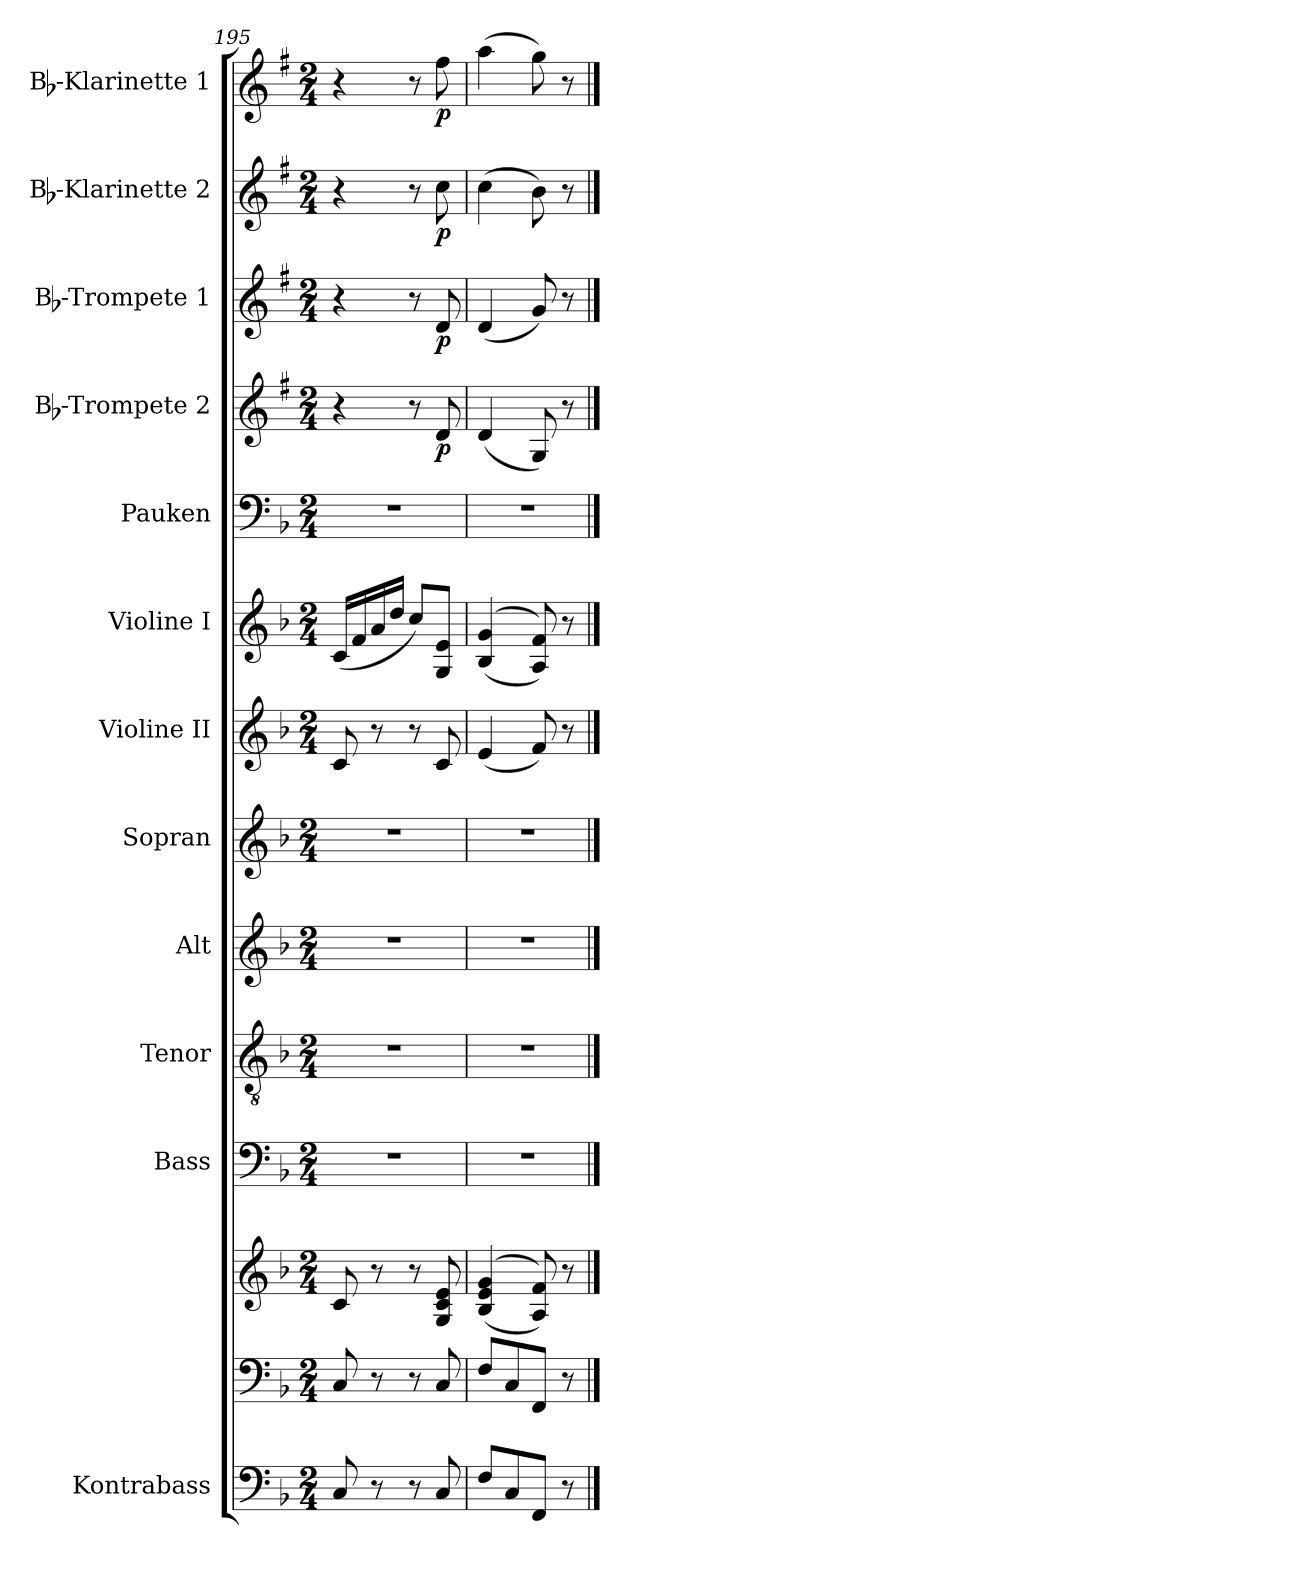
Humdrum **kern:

**kern	**kern	**kern	**kern	**kern	**kern	**kern	**kern	**kern	**kern	**kern	**dynam	**kern	**dynam	**kern	**dynam	**kern	**dynam
*part13	*part12	*part12	*part11	*part10	*part9	*part8	*part7	*part6	*part5	*part4	*part4	*part3	*part3	*part2	*part2	*part1	*part1
*staff14	*staff13	*staff12	*staff11	*staff10	*staff9	*staff8	*staff7	*staff6	*staff5	*staff4	*staff4	*staff3	*staff3	*staff2	*staff2	*staff1	*staff1
*I"Kontrabass	*	*	*I"Bass	*I"Tenor	*I"Alt	*I"Sopran	*I"Violine II	*I"Violine I	*I"Pauken	*I"Bb-Trompete 2	*	*I"Bb-Trompete 1	*	*I"Bb-Klarinette 2	*	*I"Bb-Klarinette 1	*
*I'Kb.	*	*	*I'B.	*I'T.	*I'A.	*I'S.	*I'Vl. II	*I'Vl. I	*I'Pk.	*I'Bb Trp. 2	*	*I'Bb Trp. 1	*	*I'Bb Kl. 2	*	*I'Bb Kl. 1	*
*clefF4	*clefF4	*clefG2	*clefF4	*clefGv2	*clefG2	*clefG2	*clefG2	*clefG2	*clefF4	*clefG2	*	*clefG2	*	*clefG2	*	*clefG2	*
*ITrd7c12	*	*	*	*	*	*	*	*	*	*ITrd1c2	*	*ITrd1c2	*	*ITrd1c2	*	*ITrd1c2	*
*k[b-]	*k[b-]	*k[b-]	*k[b-]	*k[b-]	*k[b-]	*k[b-]	*k[b-]	*k[b-]	*k[b-]	*k[b-]	*	*k[b-]	*	*k[b-]	*	*k[b-]	*
*F:	*F:	*F:	*F:	*F:	*F:	*F:	*F:	*F:	*F:	*F:	*	*F:	*	*F:	*	*F:	*
*M2/4	*M2/4	*M2/4	*M2/4	*M2/4	*M2/4	*M2/4	*M2/4	*M2/4	*M2/4	*M2/4	*	*M2/4	*	*M2/4	*	*M2/4	*
=195	=195	=195	=195	=195	=195	=195	=195	=195	=195	=195	=195	=195	=195	=195	=195	=195	=195
8CC/	8C/	8c/	2r	2r	2r	2r	8c/	(<16c/LL	2r	4r	.	4r	.	4r	.	4r	.
.	.	.	.	.	.	.	.	16f/	.	.	.	.	.	.	.	.	.
8r	8r	8r	.	.	.	.	8r	16a/	.	.	.	.	.	.	.	.	.
.	.	.	.	.	.	.	.	16dd/JJ	.	.	.	.	.	.	.	.	.
8r	8r	8r	.	.	.	.	8r	8cc/L)	.	8r	.	8r	.	8r	.	8r	.
!	!	!	!	!	!	!	!	!	!	!	!LO:DY:b	!	!LO:DY:b	!	!LO:DY:b	!	!LO:DY:b
8CC/	8C/	8G/ 8c/ 8e/	.	.	.	.	8c/	8G/ 8e/J	.	8c/	p	8c/	p	8b-\	p	8ee\	p
=196	=196	=196	=196	=196	=196	=196	=196	=196	=196	=196	=196	=196	=196	=196	=196	=196	=196
8FF/L	8F/L	((<4B-/ 4e/ 4g/	2r	2r	2r	2r	(<4e/	((<4B-/ 4g/	2r	(<4c/	.	(<4c/	.	(>4b-\	.	(>4gg\	.
8CC/	8C/	.	.	.	.	.	.	.	.	.	.	.	.	.	.	.	.
8FFF/J	8FF/J	8A/ 8f/))	.	.	.	.	8f/)	8A/ 8f/))	.	8F/)	.	8f/)	.	8a\)	.	8ff\)	.
8r	8r	8r	.	.	.	.	8r	8r	.	8r	.	8r	.	8r	.	8r	.
==	==	==	==	==	==	==	==	==	==	==	==	==	==	==	==	==	==
*-	*-	*-	*-	*-	*-	*-	*-	*-	*-	*-	*-	*-	*-	*-	*-	*-	*-
